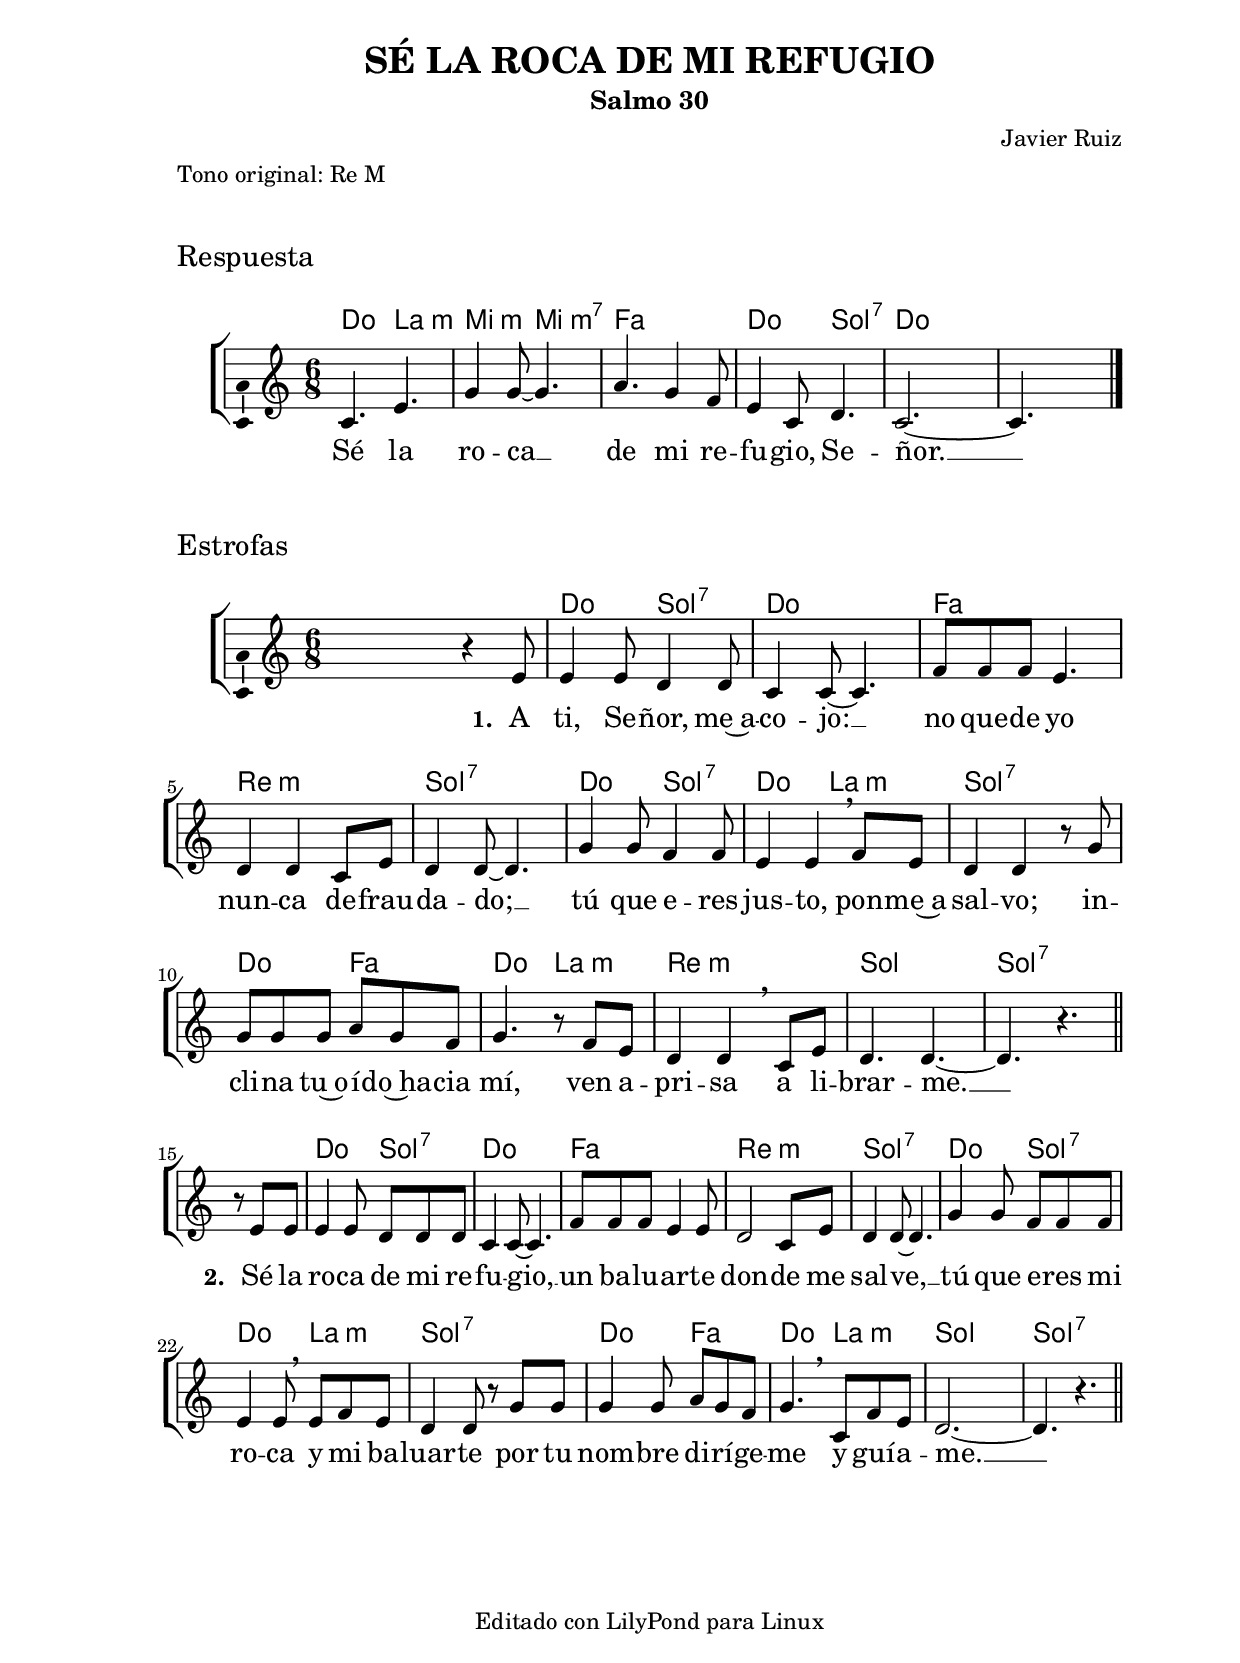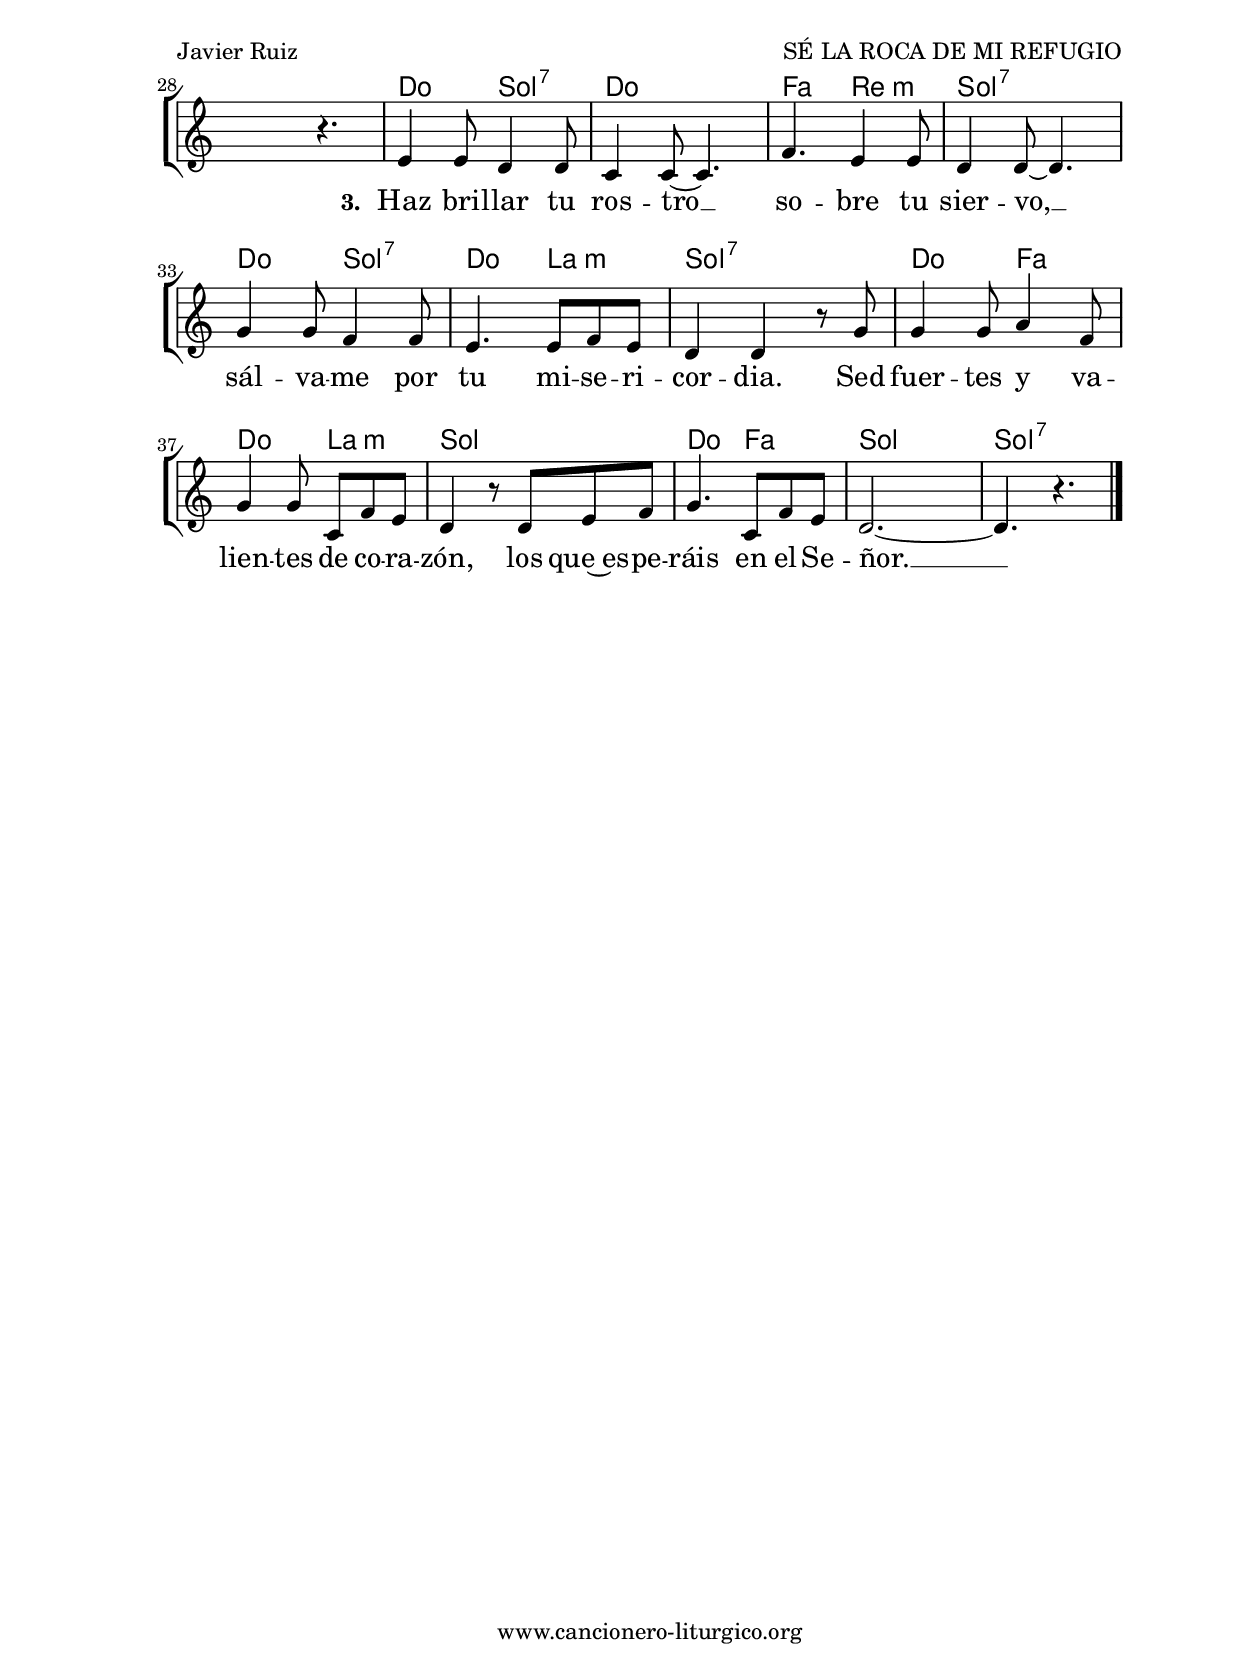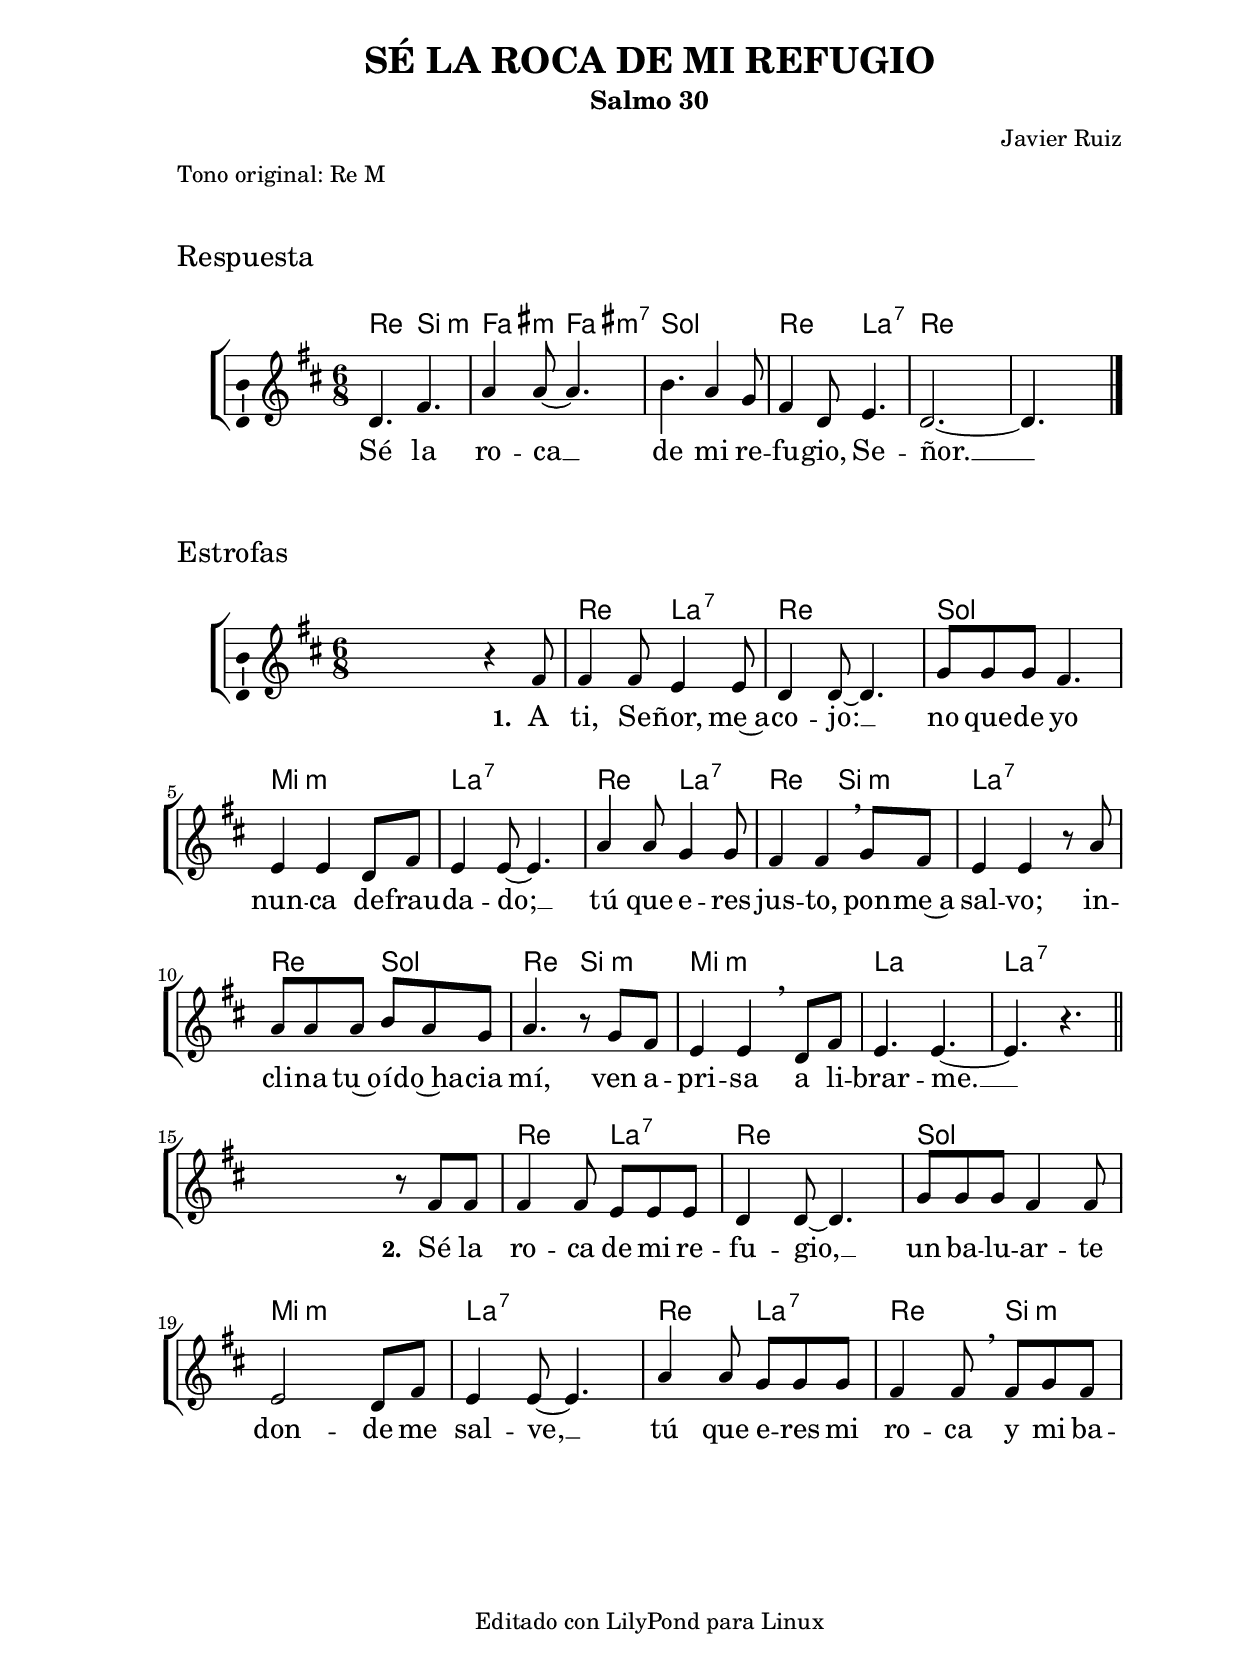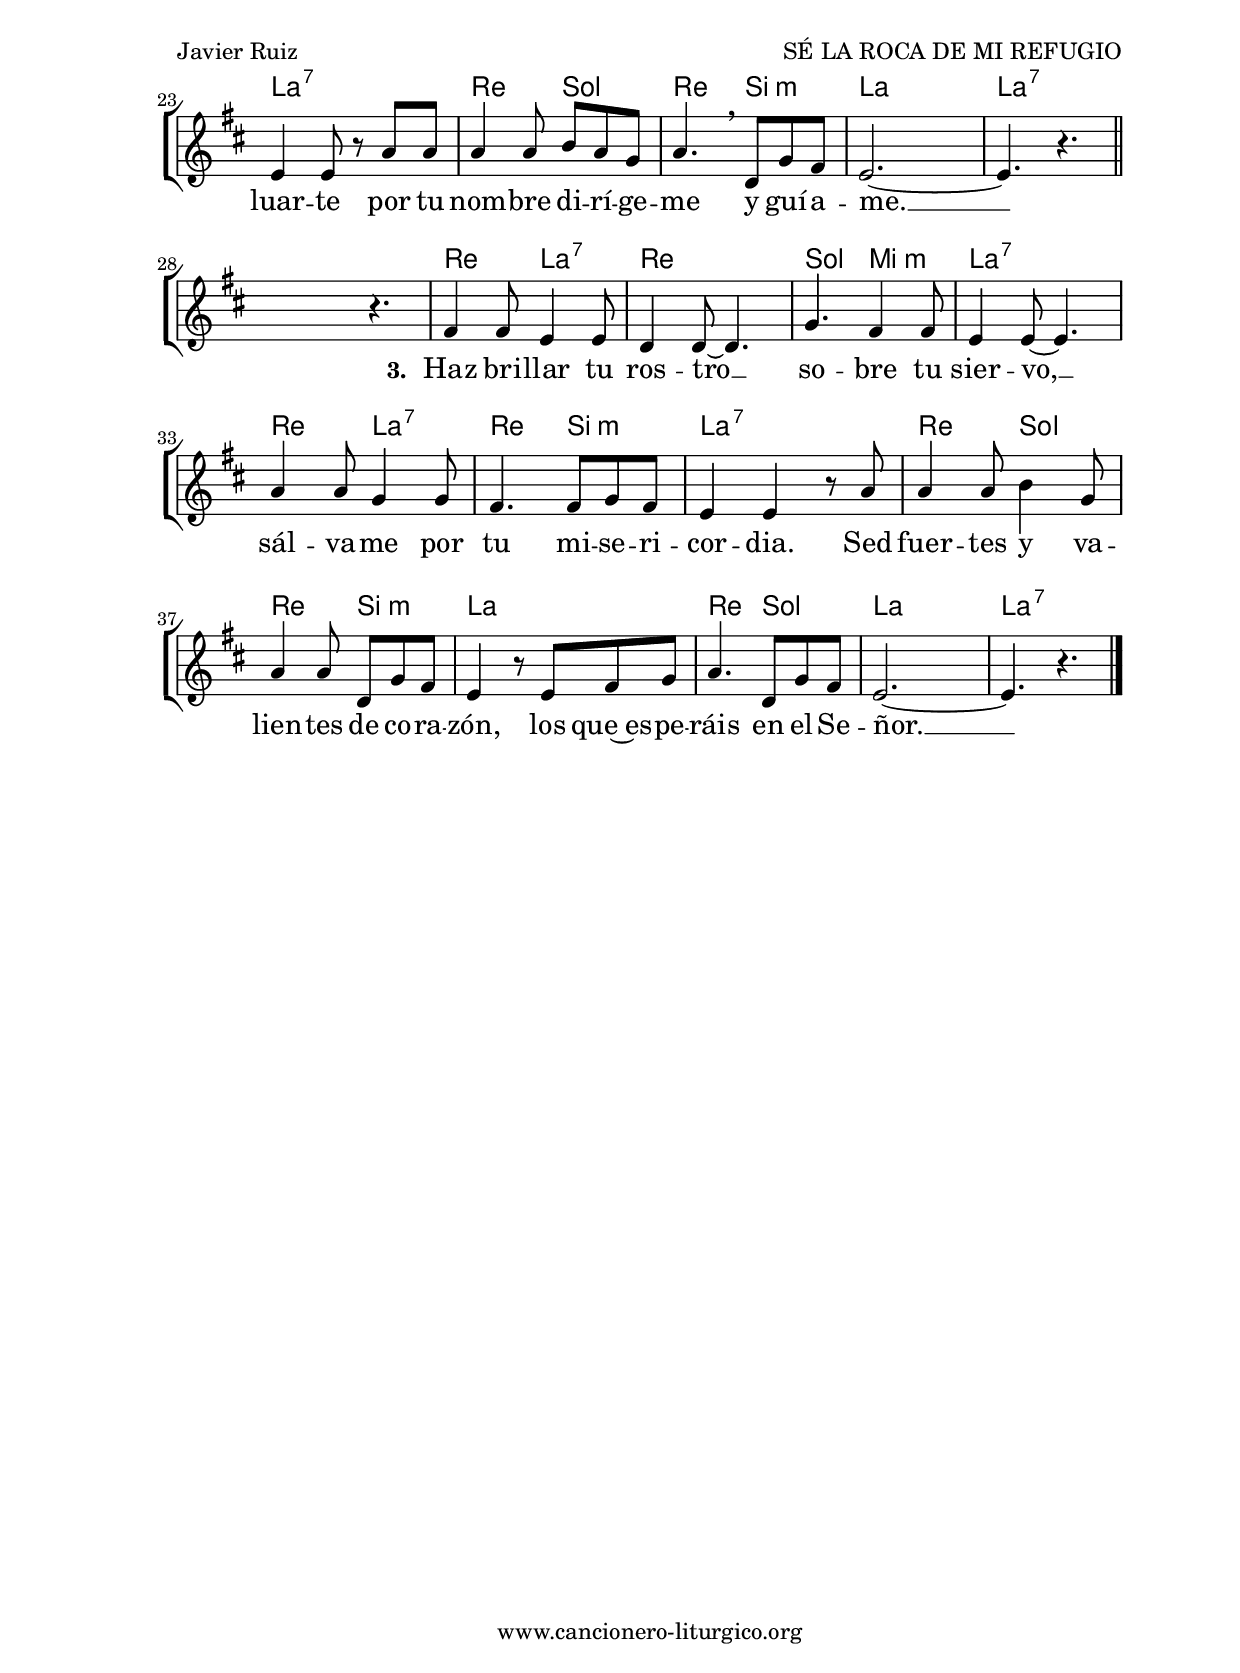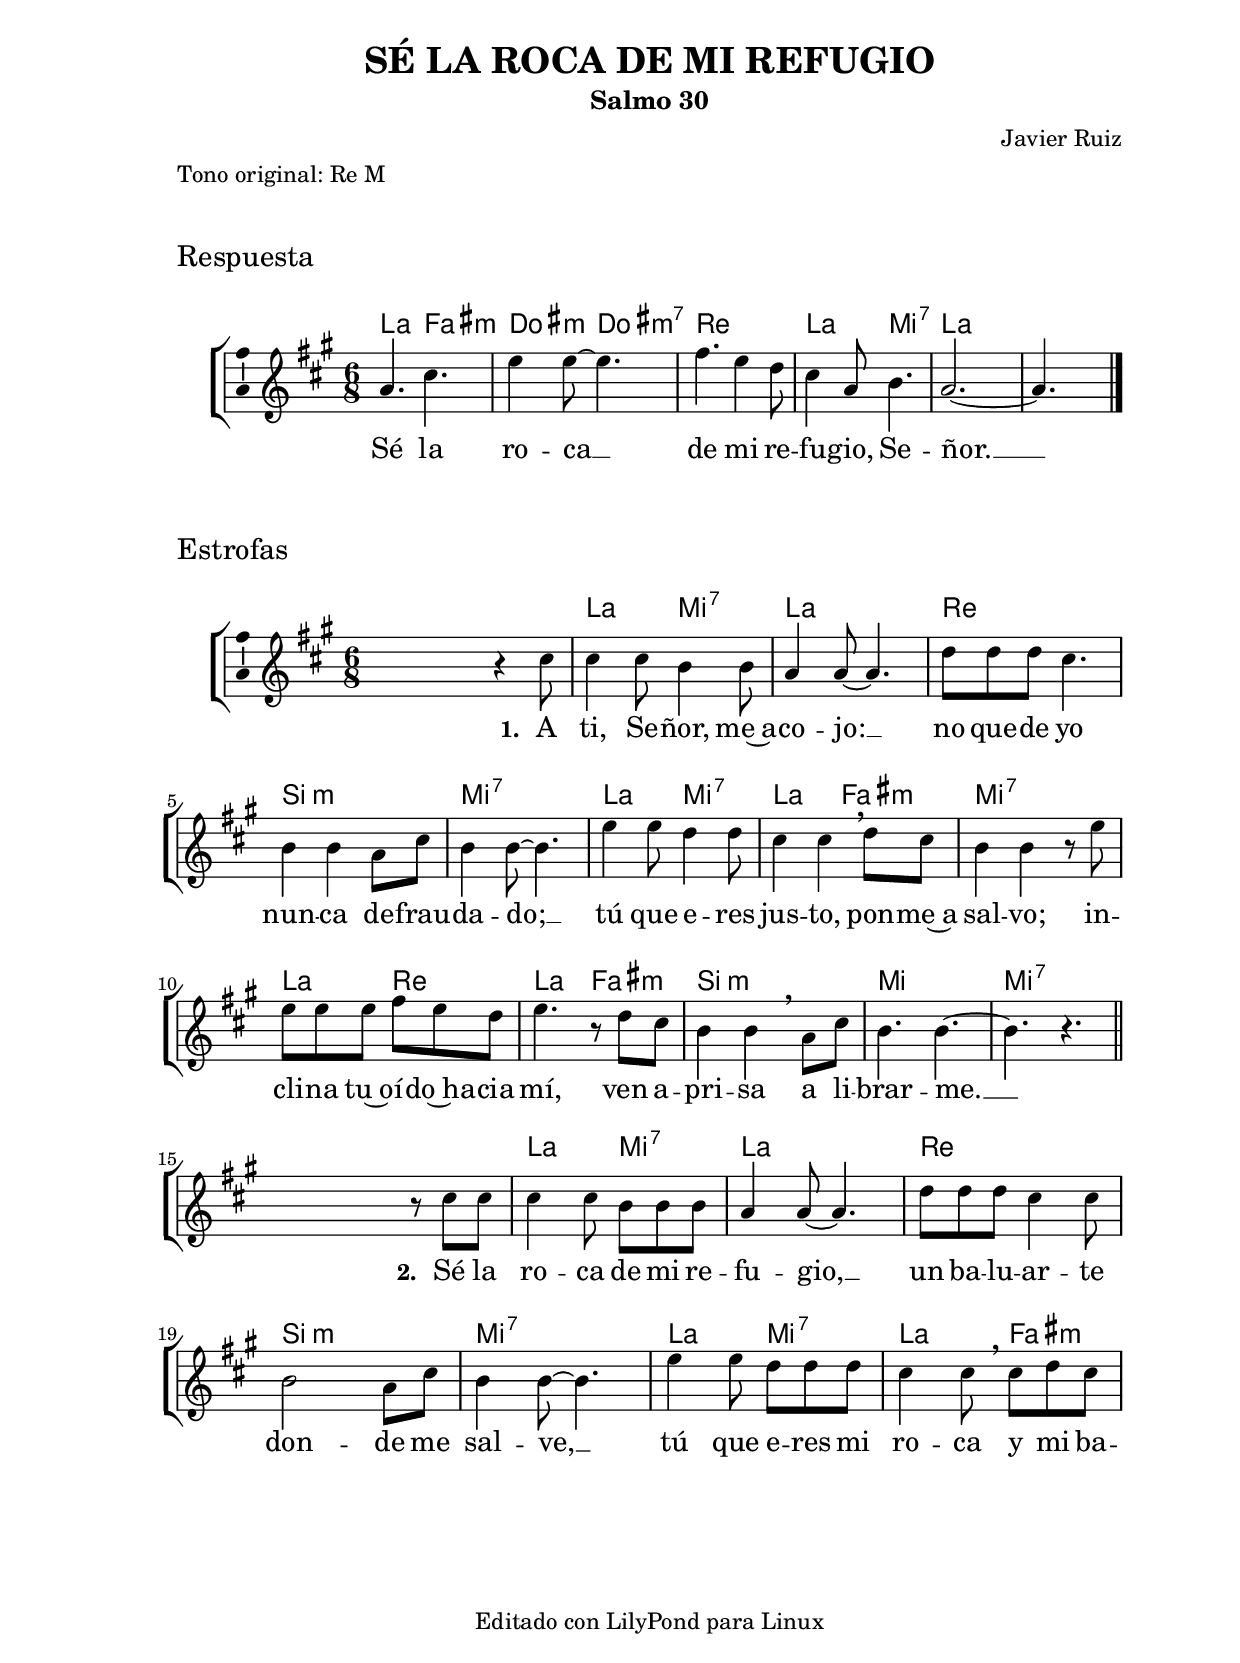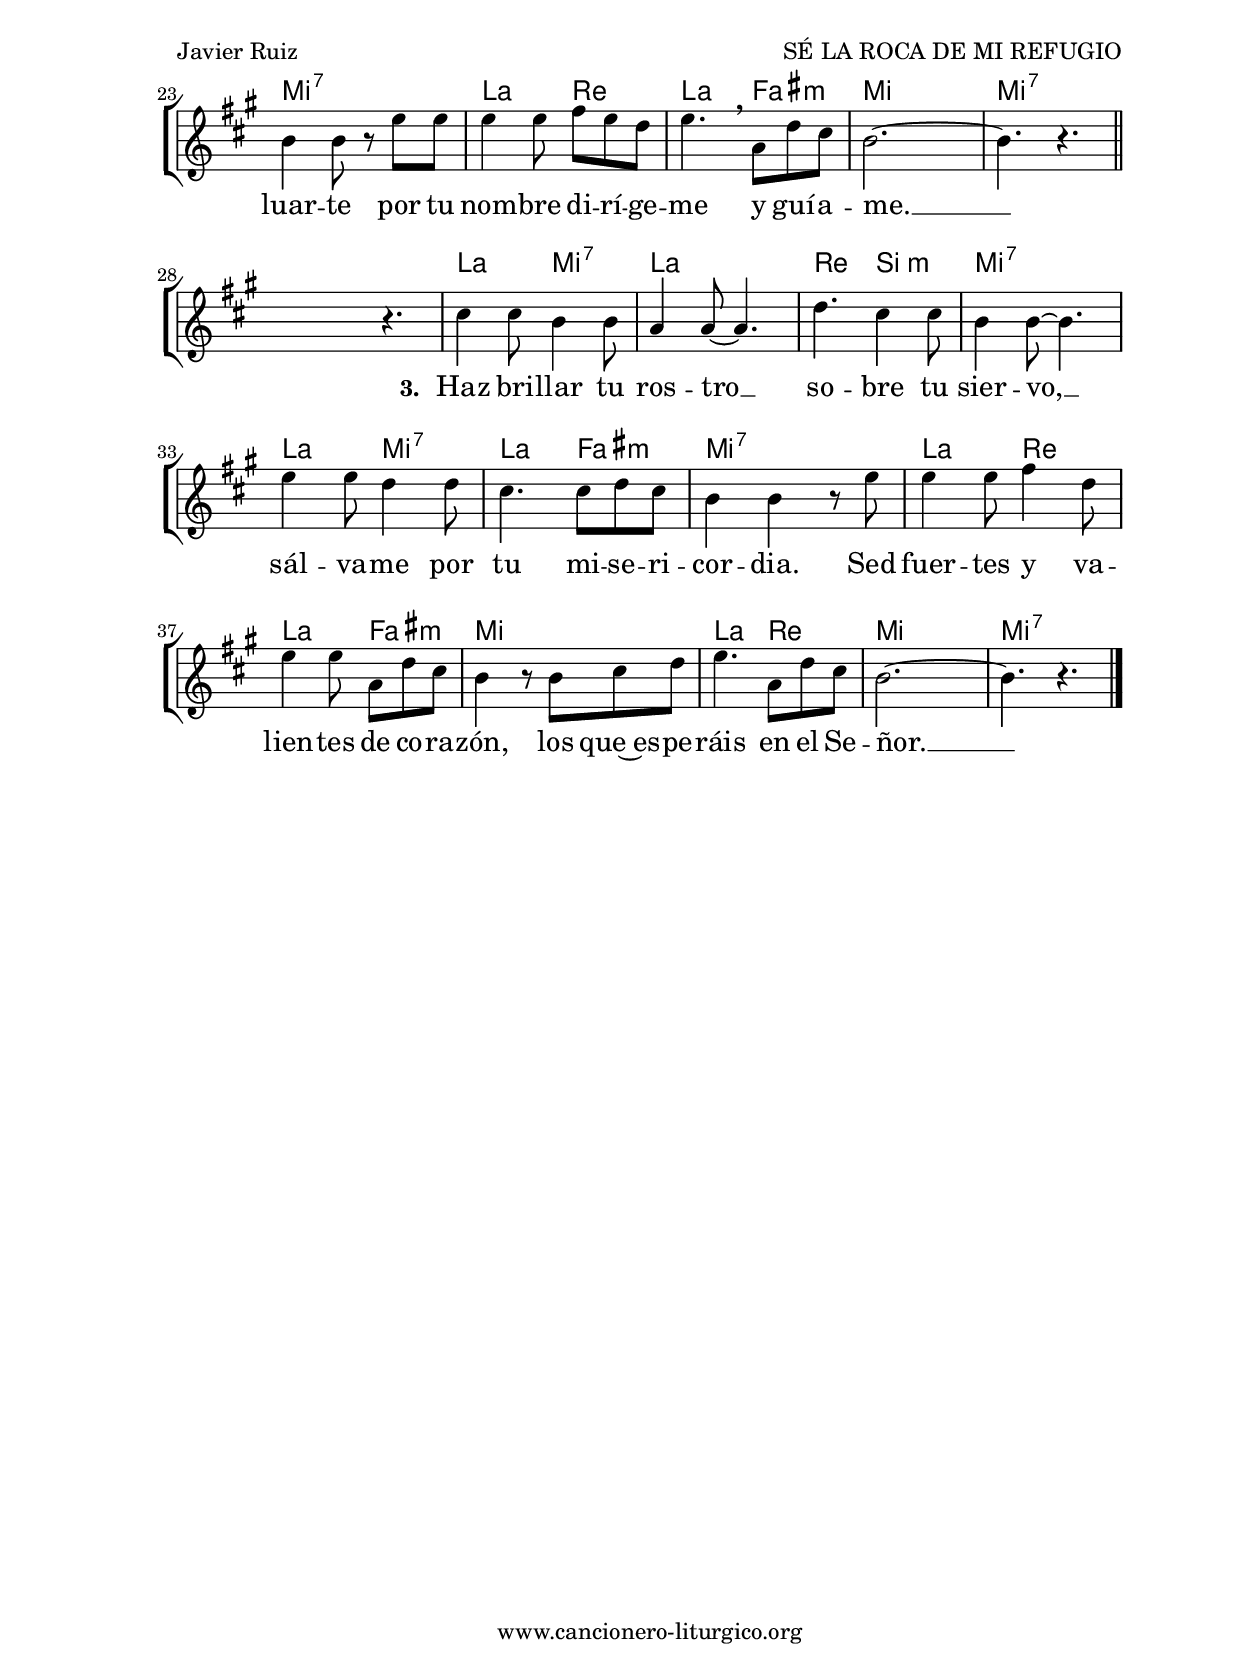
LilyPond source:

%
%para convertir .midi en .wav:
%timidity filename.midi -Ow -o finename.wav
%
%
%Para convertir de .wav a .mp3:
%lame -h -m j filename.wav
%
%
%para escuchar el midi:
%timidity nombrefichero.midi
%


%versión de lilypond para la que se ha escrito esta partitura:
\version "2.16.0"

	%Tamaño papel
	#(set-default-paper-size "a4")
	%Tamaño partitura
	#(set-global-staff-size 20)
	%No responde al pulsar sobre una nota
	#(ly:set-option 'point-and-click #f)

%parámetros del encabezamiento:
\header {
	title = "SÉ LA ROCA DE MI REFUGIO"
	subtitle = "Salmo 30"
	composer = "Javier Ruiz"
%%%	meter = "Compuesta el 6 Marzo 2011"
	meter = "Tono original: Re M"
	arranger = ""
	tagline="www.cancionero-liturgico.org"
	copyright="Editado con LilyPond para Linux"
	}

%parámetros asociados al papel:
\paper  {
	oddHeaderMarkup = \markup {\fill-line { \on-the-fly #not-first-page \fromproperty #'header:title \on-the-fly #not-first-page \fromproperty #'header:composer }}
	evenHeaderMarkup = \markup {\fill-line { \fromproperty #'header:composer \fromproperty #'header:title }}
	#(set-paper-size "a4")
	print-page-number = ##f
	first-page-number = 1
	print-first-page-number = ##f
	head-separation = 3.0 \cm
	top-margin = 2.0 \cm
	bottom-margin = 0.5\cm
	left-margin = 3.0 \cm
	line-width = 16.0 \cm 
	indent = 8\mm
	interscoreline = 2.\mm
	between-system-space = 15\mm
%	para que las partituras no llenen la hoja:
	ragged-bottom = ##t
%	idem para la última hoja:
	ragged-last-bottom = ##f
%	para que las partituras llenen el ancho del papel:
	ragged-last = ##f
	after-title-space = 2.5 \cm
%page-count=2
%system-count=8

	%Flexible Vertical Spacing
	markup-system-spacing =
	#'((basic-distance . 5) (minimum-distance . 3) (padding . 3))
	score-markup-spacing =
	#'((basic-distance . 15) (minimum-distance . 10) (padding . 3))
%	score-system-spacing =
%	#'((basic-distance . 15) (minimum-distance . 10) (padding . 5))
	system-system-spacing =
	#'((basic-distance . 5) (minimum-distance . 3) (padding . 3))
	markup-markup-spacing =
	#'((basic-distance . 20) (minimum-distance . 15) (padding . 3))
	last-bottom-spacing =
	#'((basic-distance . 5) (minimum-distance . 5) (padding . 3))
%	top-system-spacing =
%	#'((basic-distance . 10) (minimum-distance . 5) (padding . 3))
%	top-markup-spacing =
%	#'((basic-distance . 15) (minimum-distance . 10) (padding . 3))

	}


%parámetros que afectan a toda la partitura:
global =  {
	%clave de sol (G):
	\clef G
	%armadura:
%%%	\transpose b c'
	\key c \major
	\tempo 4=100
	\set Score.tempoHideNote = ##t
	}


%%%%%%%%%%%%%%%%%%%%%%%%%%%%%%%%%%%%%%%%%%%%%%%%%%%%%%%
%%%%%%%%%%%%%%%%%%%%%%%%%%%%%%%%%%%%%%%%%%%%%%%%%%%%%%%
%%%%%%%%%%%%%%%%%%%%%%%%%%%%%%%%%%%%%%%%%%%%%%%%%%%%%%%


acordesrespuno = {
	\italianChords
	\chordmode {
%%%	\transpose b c'
{

c4. a:m
e:m e:m7
f s
c g:7
c s
c s

}
}
}

melodiarespuno = 
%%%	\transpose b c'
{
	\relative c'{

\time 6/8

c4. e
g4 g8~g4.
a4. g4 f8
e4 c8 d4.
c2.~
c4. s4.

\bar "|."
}
}


textorespuno = \lyricmode {

Sé la ro -- ca __ de mi re -- fu -- gio, Se -- ñor. __

	}

acordesrespunoStaff = \context ChordNames = acordesrespunoStaff <<
	\set chordChanges = ##t
	\acordesrespuno
	>>


vozrespunoStaff = \context Voice = vozrespunoStaff
\with {\consists "Ambitus_engraver"}
<<
%	\set Staff.instrumentName = ""
%	\set Staff.shortInstrumentName = ""
%	\set Staff.midiInstrument = #"clarinet"
%	\set Staff.midiInstrument = #"cello"
%	\set Staff.midiInstrument = #"flute"
	\set Staff.midiInstrument = #"electric guitar (jazz)"
%	\set Staff.midiInstrument = #"english horn"
%	\set Staff.midiInstrument = #"violin"
%	\set Staff.midiInstrument = #"glockenspiel"
	\set Staff.midiMinimumVolume = #0.7
	\set Staff.midiMaximumVolume = #0.9
	\global
	\melodiarespuno
	>>

textorespunoStaff = \context Lyrics = textorespunoStaff <<
	\lyricsto vozrespunoStaff \textorespuno
	>>


%%%%%%%%%%%%%%%%%%%%%%%%%%%%%%%%%%%%%%%%%%%%%%%%%%%%%%%
%%%%%%%%%%%%%%%%%%%%%%%%%%%%%%%%%%%%%%%%%%%%%%%%%%%%%%%
%%%%%%%%%%%%%%%%%%%%%%%%%%%%%%%%%%%%%%%%%%%%%%%%%%%%%%%


acordesrespest = {
	\italianChords
	\chordmode {
%%%	\transpose b c'
{

s4. s
c4. g:7
c s
f s
d:m s
g:7 s
c g:7
c a:m
g:7 s
c f
c a:m
d:m s
g s
g:7 s

s4. s
c4. g:7
c s
f s
d:m s
g:7 s
c g:7
c a:m
g:7 s
c f
c a:m
g s
g:7 s

s4. s
c4. g:7
c s
f d:m
g:7 s
c g:7
c a:m
g:7 s
c f
c a:m
g s
c f
g s
g:7 s

}
}
}

melodiarespest = 
%%%	\transpose b c'
{
	\relative c'{

\time 6/8

s4. r4 e8
e4 e8 d4 d8
c4 c8~c4.
f8 f f e4.
d4 d4 c8 e
d4 d8~d4.
g4 g8 f4 f8
e4 e4 \breathe f8 e
d4 d4 r8 g8
g8 g g a g f
g4. r8 f8 e
d4 d4 \breathe c8 e
d4. d4.~d4. r4.

\bar "||"
\break

s4. r8 e8 e
e4 e8 d8 d d
c4 c8~c4.
f8 f f e4 e8
d2 c8 e
d4 d8~d4.
g4 g8 f8 f f
e4 e8 \breathe e8 f e
d4 d8 r8 g8 g
g4 g8 a g f
g4. \breathe c,8 f8 e
d2.~d4. r4.

\bar "||"
\break

s4. r4.
e4 e8 d4 d8
c4 c8~c4.
f4. e4 e8
d4 d8~d4.
g4 g8 f4 f8
e4. e8 f e
d4 d4 r8 g8
g4 g8 a4 f8
g4 g8 c,8 f8 e
d4 r8 d8 e f
g4. c,8 f e
d2.~d4. r4.

\bar "|."
}
}


textorespest = \lyricmode {

\set stanza =#"1. " A ti, Se -- ñor, me~a -- co -- jo: __
no que -- de yo nun -- ca de -- frau -- da -- do; __
tú que e -- res jus -- to, pon -- me~a sal -- vo;
in -- cli -- na tu~o -- í -- do~ha -- cia mí,
ven a -- pri -- sa a li -- brar -- me. __

\set stanza =#"2. " Sé la ro -- ca de mi re -- fu -- gio, __
un ba -- lu -- ar -- te don -- de me sal -- ve, __
tú que e -- res mi ro -- ca y mi ba -- luar -- te
por tu nom -- bre di -- rí -- ge -- me
y guí -- a -- me. __

\set stanza =#"3. " Haz bri -- llar tu ros -- tro __
so -- bre tu sier -- vo, __
sál -- va -- me por tu mi -- se -- ri -- cor -- dia.
Sed fuer -- tes y va -- lien -- tes de co -- ra -- zón,
los que~es -- pe -- ráis en el Se -- ñor. __

	}

acordesrespestStaff = \context ChordNames = acordesrespestStaff <<
	\set chordChanges = ##t
	\acordesrespest
	>>


vozrespestStaff = \context Voice = vozrespestStaff
\with {\consists "Ambitus_engraver"}
<<
%	\set Staff.instrumentName = ""
%	\set Staff.shortInstrumentName = ""
%	\set Staff.midiInstrument = #"clarinet"
%	\set Staff.midiInstrument = #"cello"
%	\set Staff.midiInstrument = #"flute"
	\set Staff.midiInstrument = #"electric guitar (jazz)"
%	\set Staff.midiInstrument = #"english horn"
%	\set Staff.midiInstrument = #"violin"
%	\set Staff.midiInstrument = #"glockenspiel"
	\set Staff.midiMinimumVolume = #0.7
	\set Staff.midiMaximumVolume = #0.9
	\global
	\melodiarespest
	>>

textorespestStaff = \context Lyrics = textorespestStaff <<
	\lyricsto vozrespestStaff \textorespest
	>>


%%%%%%%%%%%%%%%%%%%%%%%%%%%%%%%%%%%%%%%%%%%%%%%%%%%%%%%
%%%%%%%%%%%%%%%%%%%%%%%%%%%%%%%%%%%%%%%%%%%%%%%%%%%%%%%
%%%%%%%%%%%%%%%%%%%%%%%%%%%%%%%%%%%%%%%%%%%%%%%%%%%%%%%


\book {
	\score {
		\context ChoirStaff {
			\override StaffGroup.SystemStartBracket #'collapse-height = #1
			\override Score.SystemStartBar #'collapse-height = #1
			<<
			\acordesrespunoStaff
			\vozrespunoStaff
			\textorespunoStaff
			>>
			}
		\layout {
	    		\context {
				\Lyrics
				\override LyricText #'font-size = #2
				}
	   		 \context {
				\Score
				\override StaffSymbol #'staff-space = #(magstep +3)
				}
			}
		\header{piece=\markup{\fontsize #2 "Respuesta"}}
		}
	\score {
		\context ChoirStaff {
			\override StaffGroup.SystemStartBracket #'collapse-height = #1
			\override Score.SystemStartBar #'collapse-height = #1
			<<
			\acordesrespestStaff
			\vozrespestStaff
			\textorespestStaff
			>>
			}
		\layout {
	    		\context {
				\Lyrics
				\override LyricText #'font-size = #2
				}
	   		 \context {
				\Score
				\override StaffSymbol #'staff-space = #(magstep +3)
				}
			}
		\header{piece=\markup{\fontsize #2 "Estrofas"}}
		}
	\score {
		\unfoldRepeats
		\context ChoirStaff {
			<<
			\acordesrespunoStaff
			\vozrespunoStaff
			>>
			<<
			\acordesrespestStaff
			\vozrespestStaff
			>>
			}
		\midi {
	  		\context {
	  			\Score
				tempoWholesPerMinute = #(ly:make-moment 70 4)
				}
			}
		}
	}

#(define output-suffix "C")
\book {
	\score {
		\context ChoirStaff {
			\override StaffGroup.SystemStartBracket #'collapse-height = #1
			\override Score.SystemStartBar #'collapse-height = #1
\transpose c d
			<<
			\acordesrespunoStaff
			\vozrespunoStaff
			\textorespunoStaff
			>>
			}
		\layout {
	    		\context {
				\Lyrics
				\override LyricText #'font-size = #2
				}
	   		 \context {
				\Score
				\override StaffSymbol #'staff-space = #(magstep +3)
				}
			}
		\header{piece=\markup{\fontsize #2 "Respuesta"}}
		}
	\score {
		\context ChoirStaff {
			\override StaffGroup.SystemStartBracket #'collapse-height = #1
			\override Score.SystemStartBar #'collapse-height = #1
\transpose c d
			<<
			\acordesrespestStaff
			\vozrespestStaff
			\textorespestStaff
			>>
			}
		\layout {
	    		\context {
				\Lyrics
				\override LyricText #'font-size = #2
				}
	   		 \context {
				\Score
				\override StaffSymbol #'staff-space = #(magstep +3)
				}
			}
		\header{piece=\markup{\fontsize #2 "Estrofas"}}
		}
	}

#(define output-suffix "S")
\book {
	\score {
		\context ChoirStaff {
			\override StaffGroup.SystemStartBracket #'collapse-height = #1
			\override Score.SystemStartBar #'collapse-height = #1
\transpose c a
			<<
			\acordesrespunoStaff
			\vozrespunoStaff
			\textorespunoStaff
			>>
			}
		\layout {
	    		\context {
				\Lyrics
				\override LyricText #'font-size = #2
				}
	   		 \context {
				\Score
				\override StaffSymbol #'staff-space = #(magstep +3)
				}
			}
		\header{piece=\markup{\fontsize #2 "Respuesta"}}
		}
	\score {
		\context ChoirStaff {
			\override StaffGroup.SystemStartBracket #'collapse-height = #1
			\override Score.SystemStartBar #'collapse-height = #1
\transpose c a
			<<
			\acordesrespestStaff
			\vozrespestStaff
			\textorespestStaff
			>>
			}
		\layout {
	    		\context {
				\Lyrics
				\override LyricText #'font-size = #2
				}
	   		 \context {
				\Score
				\override StaffSymbol #'staff-space = #(magstep +3)
				}
			}
		\header{piece=\markup{\fontsize #2 "Estrofas"}}
		}
	}



